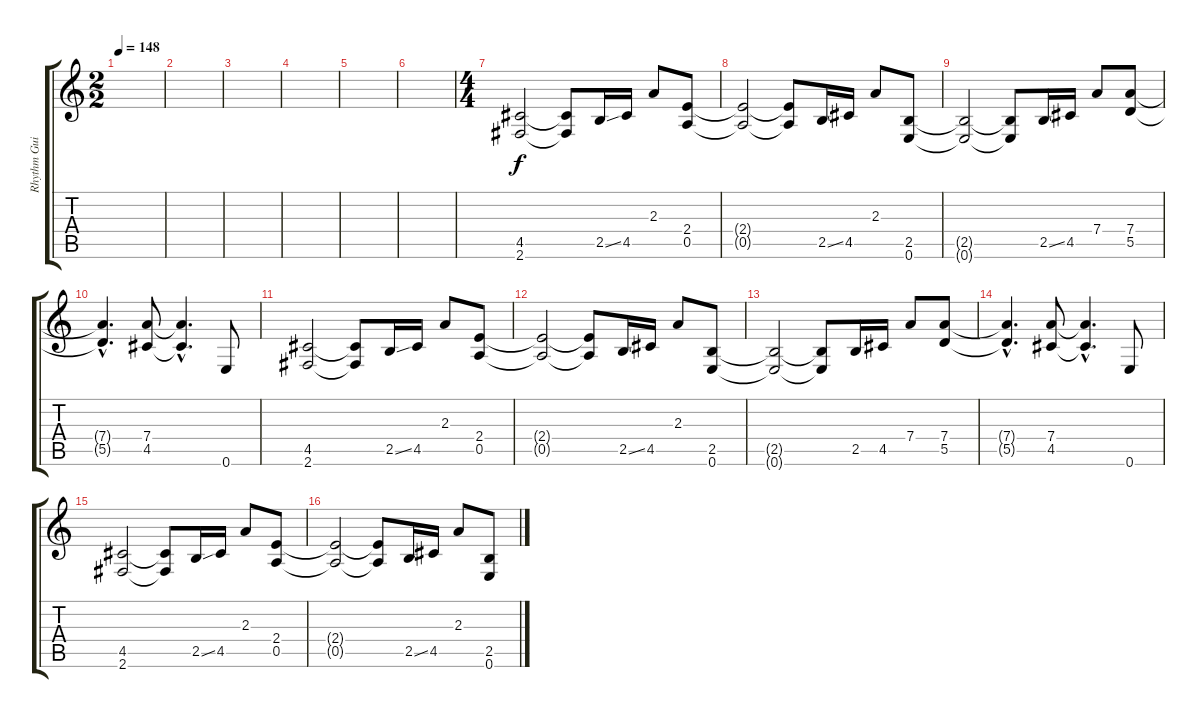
\track ("Rhythm Guitar" "Rhythm Gui") {instrument distortionguitar}
\staff {score tabs}
\tuning (E4 B3 G3 D3 A2 E2) {hide}
\ts (2 2)
\tempo 148
\clef g2
\ks c
|
|
|
|
|
|
\ts (4 4)
(4.5 2.6).2 (4.5{t} 2.6{t}).8 2.5{ss}.16 4.5.16 2.3.8 (2.4 0.5).8 |
(2.4{t} 0.5{t}).2 (2.4{t} 0.5{t}).8 2.5{ss}.16 4.5.16 2.3.8 (2.5 0.6).8 |
(2.5{t} 0.6{t}).2 (2.5{t} 0.6{t}).8 2.5{ss}.16 4.5.16 7.4.8 (7.4 5.5).8 |
(7.4{hac t} 5.5{hac t}).4{d} (7.4 4.5).8 (7.4{hac t} 4.5{hac t}).4{d} 0.6.8 |
(4.5 2.6).2 (4.5{t} 2.6{t}).8 2.5{ss}.16 4.5.16 2.3.8 (2.4 0.5).8 |
(2.4{t} 0.5{t}).2 (2.4{t} 0.5{t}).8 2.5{ss}.16 4.5.16 2.3.8 (2.5 0.6).8 |
(2.5{t} 0.6{t}).2 (2.5{t} 0.6{t}).8 2.5.16 4.5.16 7.4.8 (7.4 5.5).8 |
(7.4{hac t} 5.5{hac t}).4{d} (7.4 4.5).8 (7.4{hac t} 4.5{hac t}).4{d} 0.6.8 |
(4.5 2.6).2 (4.5{t} 2.6{t}).8 2.5{ss}.16 4.5.16 2.3.8 (2.4 0.5).8 |
(2.4{t} 0.5{t}).2 (2.4{t} 0.5{t}).8 2.5{ss}.16 4.5.16 2.3.8 (2.5 0.6).8
